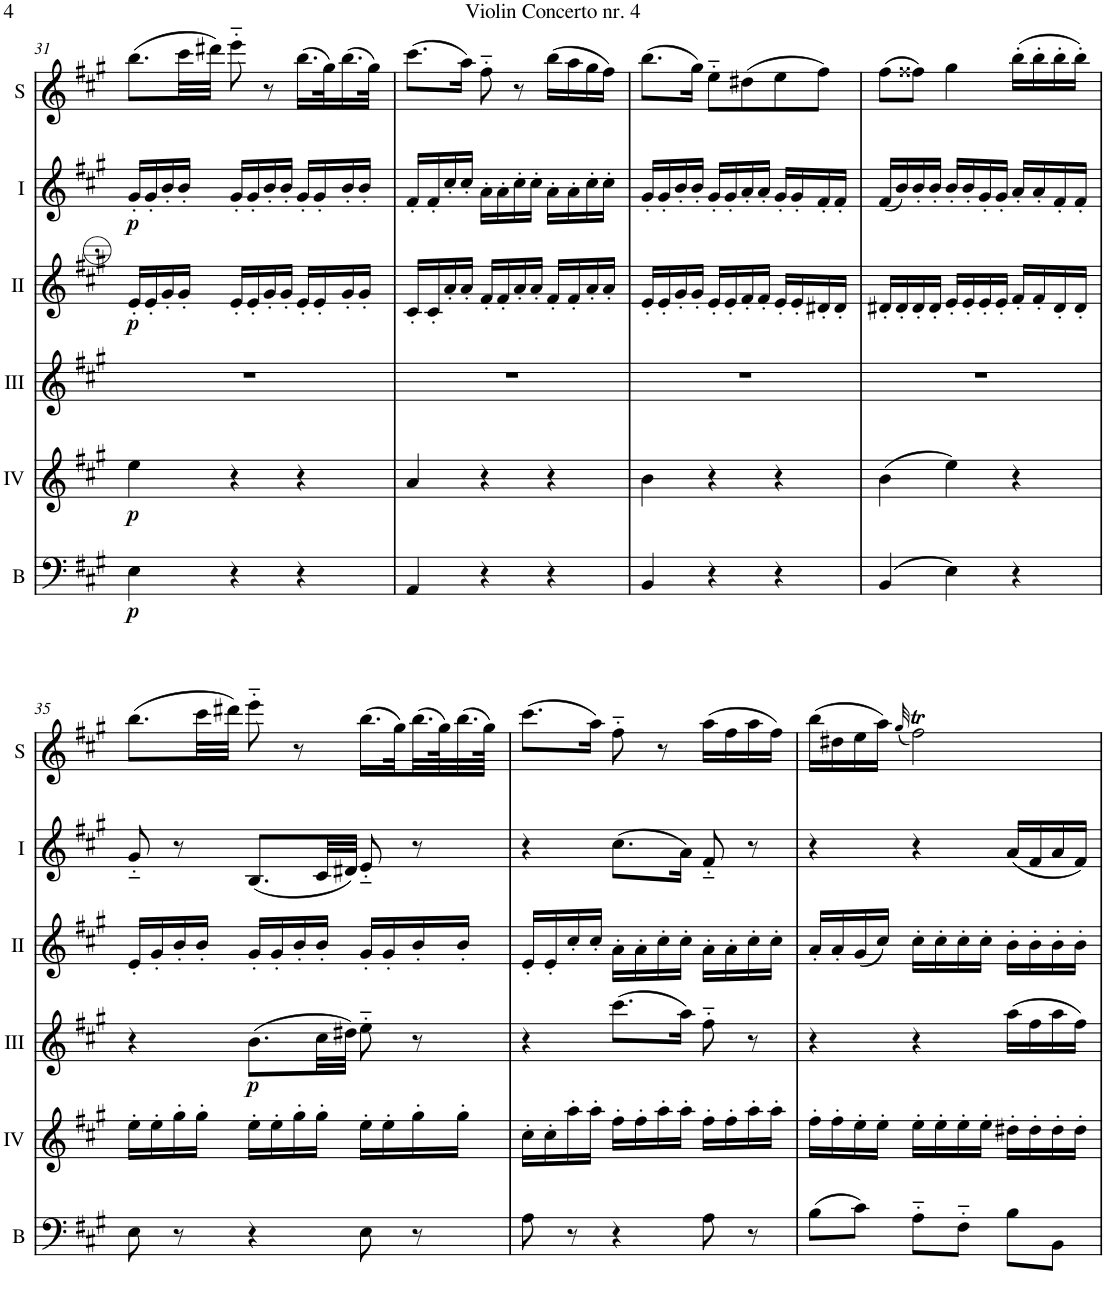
**kern	**dynam	**kern	**dynam	**kern	**dynam	**kern	**dynam	**kern	**dynam	**kern
*part6	*part6	*part5	*part5	*part4	*part4	*part3	*part3	*part2	*part2	*part1
*staff6	*staff6	*staff5	*staff5	*staff4	*staff4	*staff3	*staff3	*staff2	*staff2	*staff1
*I"Bass	*	*I"Acc. 4	*	*I"Acc. 3	*	*I"Acc. 2	*	*I"Acc. 1	*	*I"Solo
*I'B	*	*	*	*	*	*	*	*	*	*I'S
!!LO:PB:g=z
*clefF4	*	*clefG2	*	*clefG2	*	*clefG2	*	*clefG2	*	*clefG2
*Trd7c12	*	*Trd7c12	*	*Trd7c12	*	*	*	*	*	*
*k[f#c#g#]	*	*k[f#c#g#]	*	*k[f#c#g#]	*	*k[f#c#g#]	*	*k[f#c#g#]	*	*k[f#c#g#]
*M3/4	*	*M3/4	*	*M3/4	*	*M3/4	*	*M3/4	*	*M3/4
=31	=31	=31	=31	=31	=31	=31	=31	=31	=31	=31
!	!LO:DY:b	!	!LO:DY:b	!	!	!	!LO:DY:b	!	!LO:DY:b	!
4E\	p	4ee\	p	2.r	.	16e'/LL	p	16g#'/LL	p	(8.bb\L
.	.	.	.	.	.	16e'/	.	16g#'/	.	.
.	.	.	.	.	.	16g#'/	.	16b'/	.	.
.	.	.	.	.	.	16g#'/JJ	.	16b'/JJ	.	32ccc#\LL
.	.	.	.	.	.	.	.	.	.	32ddd#X\JJJ)
4r	.	4r	.	.	.	16e'/LL	.	16g#'/LL	.	8eee'~\
.	.	.	.	.	.	16e'/	.	16g#'/	.	.
.	.	.	.	.	.	16g#'/	.	16b'/	.	8r
.	.	.	.	.	.	16g#'/JJ	.	16b'/JJ	.	.
4r	.	4r	.	.	.	16e'/LL	.	16g#'/LL	.	(16.bb\LL
.	.	.	.	.	.	16e'/	.	16g#'/	.	.
.	.	.	.	.	.	.	.	.	.	32gg#\K)
.	.	.	.	.	.	16g#'/	.	16b'/	.	(16.bb\
.	.	.	.	.	.	16g#'/JJ	.	16b'/JJ	.	.
.	.	.	.	.	.	.	.	.	.	32gg#\JJk)
=32	=32	=32	=32	=32	=32	=32	=32	=32	=32	=32
4AA/	.	4a/	.	2.r	.	16c#'/LL	.	16f#'/LL	.	(8.ccc#\L
.	.	.	.	.	.	16c#'/	.	16f#'/	.	.
.	.	.	.	.	.	16a'/	.	16cc#'/	.	.
.	.	.	.	.	.	16a'/JJ	.	16cc#'/JJ	.	16aa\Jk)
4r	.	4r	.	.	.	16f#'/LL	.	16a'\LL	.	8ff#'~\
.	.	.	.	.	.	16f#'/	.	16a'\	.	.
.	.	.	.	.	.	16a'/	.	16cc#'\	.	8r
.	.	.	.	.	.	16a'/JJ	.	16cc#'\JJ	.	.
4r	.	4r	.	.	.	16f#'/LL	.	16a'\LL	.	(16bb\LL
.	.	.	.	.	.	16f#'/	.	16a'\	.	16aa\
.	.	.	.	.	.	16a'/	.	16cc#'\	.	16gg#\
.	.	.	.	.	.	16a'/JJ	.	16cc#'\JJ	.	16ff#\JJ)
=33	=33	=33	=33	=33	=33	=33	=33	=33	=33	=33
4BB/	.	4b\	.	2.r	.	16e'/LL	.	16g#'/LL	.	(8.bb\L
.	.	.	.	.	.	16e'/	.	16g#'/	.	.
.	.	.	.	.	.	16g#'/	.	16b'/	.	.
.	.	.	.	.	.	16g#'/JJ	.	16b'/JJ	.	16gg#\Jk)
4r	.	4r	.	.	.	16e'/LL	.	16g#'/LL	.	8ee'~\L
.	.	.	.	.	.	16e'/	.	16g#'/	.	.
.	.	.	.	.	.	16f#'/	.	16a'/	.	(8dd#X\
.	.	.	.	.	.	16f#'/JJ	.	16a'/JJ	.	.
4r	.	4r	.	.	.	16e'/LL	.	16g#'/LL	.	8ee\
.	.	.	.	.	.	16e'/	.	16g#'/	.	.
.	.	.	.	.	.	16d#X'/	.	16f#'/	.	8ff#\J)
.	.	.	.	.	.	16d#'/JJ	.	16f#'/JJ	.	.
=34	=34	=34	=34	=34	=34	=34	=34	=34	=34	=34
(4BB/	.	(4b\	.	2.r	.	16d#X'/LL	.	(16f#/LL	.	(8ff#\L
.	.	.	.	.	.	16d#'/	.	16b/)	.	.
.	.	.	.	.	.	16d#'/	.	16b'/	.	8ff##X\J)
.	.	.	.	.	.	16d#'/JJ	.	16b'/JJ	.	.
4E\)	.	4ee\)	.	.	.	16e'/LL	.	16b'/LL	.	4gg#\
.	.	.	.	.	.	16e'/	.	16b'/	.	.
.	.	.	.	.	.	16e'/	.	16g#'/	.	.
.	.	.	.	.	.	16e'/JJ	.	16g#'/JJ	.	.
4r	.	4r	.	.	.	16f#'/LL	.	16a'/LL	.	(16bb'\LL
.	.	.	.	.	.	16f#'/	.	16a'/	.	16bb'\
.	.	.	.	.	.	16d#'/	.	16f#'/	.	16bb'\
.	.	.	.	.	.	16d#'/JJ	.	16f#'/JJ	.	16bb'\JJ)
!!LO:LB:g=z
=35	=35	=35	=35	=35	=35	=35	=35	=35	=35	=35
8E\	.	16ee'\LL	.	4r	.	16e'/LL	.	8g#'~/	.	(8.bb\L
.	.	16ee'\	.	.	.	16g#'/	.	.	.	.
8r	.	16gg#'\	.	.	.	16b'/	.	8r	.	.
.	.	16gg#'\JJ	.	.	.	16b'/JJ	.	.	.	32ccc#\LL
.	.	.	.	.	.	.	.	.	.	32ddd#X\JJJ)
!	!	!	!	!	!LO:DY:b	!	!	!	!	!
4r	.	16ee'\LL	.	(8.bb\L	p	16g#'/LL	.	(8.B/L	.	8eee'~\
.	.	16ee'\	.	.	.	16g#'/	.	.	.	.
.	.	16gg#'\	.	.	.	16b'/	.	.	.	8r
.	.	16gg#'\JJ	.	32ccc#\LL	.	16b'/JJ	.	32c#/LL	.	.
.	.	.	.	32ddd#X\JJJ)	.	.	.	32d#X/JJJ)	.	.
8E\	.	16ee'\LL	.	8eee'~\	.	16g#'/LL	.	8e'~/	.	(16.bb\LL
.	.	16ee'\	.	.	.	16g#'/	.	.	.	.
.	.	.	.	.	.	.	.	.	.	32gg#\L)
8r	.	16gg#'\	.	8r	.	16b'/	.	8r	.	(32.bb\
.	.	.	.	.	.	.	.	.	.	64gg#\K)
.	.	16gg#'\JJ	.	.	.	16b'/JJ	.	.	.	(32.bb\
.	.	.	.	.	.	.	.	.	.	64gg#\JJJk)
=36	=36	=36	=36	=36	=36	=36	=36	=36	=36	=36
8A\	.	16cc#'\LL	.	4r	.	16e'/LL	.	4r	.	(8.ccc#\L
.	.	16cc#'\	.	.	.	16e'/	.	.	.	.
8r	.	16aa'\	.	.	.	16cc#'/	.	.	.	.
.	.	16aa'\JJ	.	.	.	16cc#'/JJ	.	.	.	16aa\Jk)
4r	.	16ff#'\LL	.	(8.cccc#\L	.	16a'\LL	.	(8.cc#\L	.	8ff#'~\
.	.	16ff#'\	.	.	.	16a'\	.	.	.	.
.	.	16aa'\	.	.	.	16cc#'\	.	.	.	8r
.	.	16aa'\JJ	.	16aaa\Jk)	.	16cc#'\JJ	.	16a\Jk)	.	.
8A\	.	16ff#'\LL	.	8fff#'~\	.	16a'\LL	.	8f#'~/	.	(16aa\LL
.	.	16ff#'\	.	.	.	16a'\	.	.	.	16ff#\
8r	.	16aa'\	.	8r	.	16cc#'\	.	8r	.	16aa\
.	.	16aa'\JJ	.	.	.	16cc#'\JJ	.	.	.	16ff#\JJ)
=37	=37	=37	=37	=37	=37	=37	=37	=37	=37	=37
(8B\L	.	16ff#'\LL	.	4r	.	16a'/LL	.	4r	.	(16bb\LL
.	.	16ff#'\	.	.	.	16a'/	.	.	.	16dd#X\
8c#\J)	.	16ee'\	.	.	.	(16g#/	.	.	.	16ee\
.	.	16ee'\JJ	.	.	.	16cc#/JJ)	.	.	.	16aa\JJ)
.	.	.	.	.	.	.	.	.	.	(32qgg#/
8A'~\L	.	16ee'\LL	.	4r	.	16cc#'\LL	.	4r	.	2ff#T\)
.	.	16ee'\	.	.	.	16cc#'\	.	.	.	.
8F#'~\J	.	16ee'\	.	.	.	16cc#'\	.	.	.	.
.	.	16ee'\JJ	.	.	.	16cc#'\JJ	.	.	.	.
8B\L	.	16dd#X'\LL	.	(16aaa\LL	.	16b'\LL	.	(16a/LL	.	.
.	.	16dd#'\	.	16fff#\	.	16b'\	.	16f#/	.	.
8BB\J	.	16dd#'\	.	16aaa\	.	16b'\	.	16a/	.	.
.	.	16dd#'\JJ	.	16fff#\JJ)	.	16b'\JJ	.	16f#/JJ)	.	.
=	=	=	=	=	=	=	=	=	=	=
*-	*-	*-	*-	*-	*-	*-	*-	*-	*-	*-
